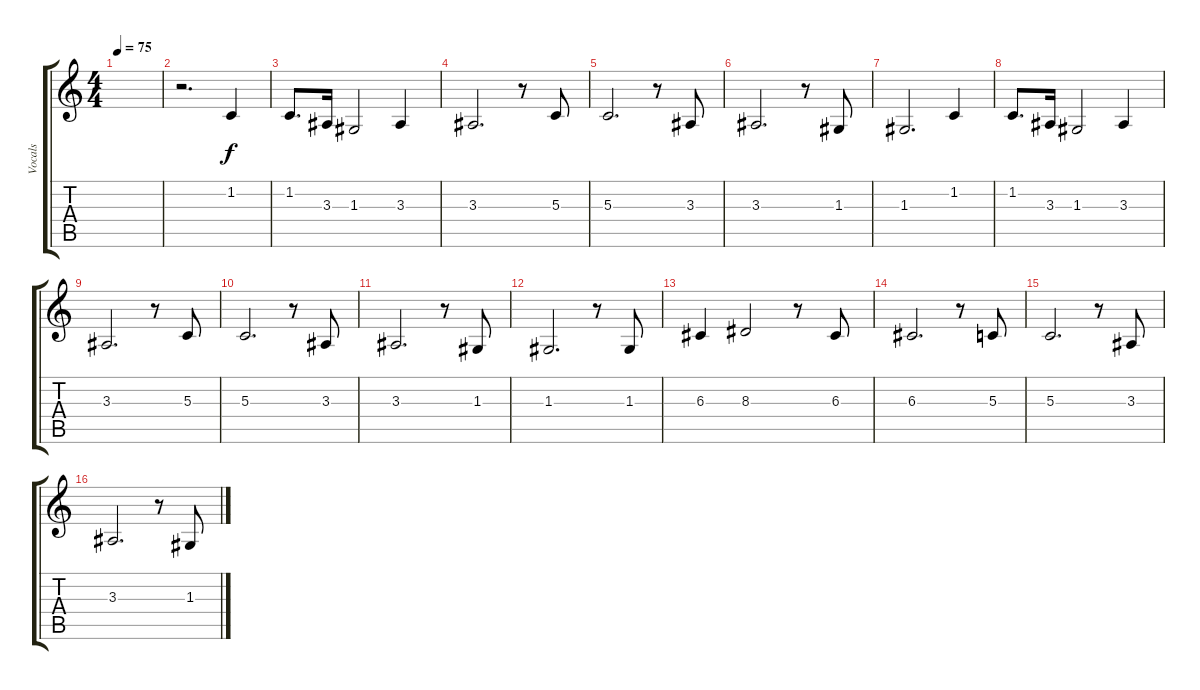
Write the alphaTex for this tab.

\track ("Vocals" "Vocals") {instrument mutedtrumpet}
\staff {score tabs}
\tuning (E4 B3 G3 D3 A2 E2) {hide}
\ts (4 4)
\tempo 75
\clef g2
\ks c
|
r.2{d} 1.2.4 |
1.2.8{d} 3.3.16 1.3.2 3.3.4 |
3.3.2{d} r.8 5.3.8 |
5.3.2{d} r.8 3.3.8 |
3.3.2{d} r.8 1.3.8 |
1.3.2{d} 1.2.4 |
1.2.8{d} 3.3.16 1.3.2 3.3.4 |
3.3.2{d} r.8 5.3.8 |
5.3.2{d} r.8 3.3.8 |
3.3.2{d} r.8 1.3.8 |
1.3.2{d} r.8 1.3.8 |
6.3.4 8.3.2 r.8 6.3.8 |
6.3.2{d} r.8 5.3.8 |
5.3.2{d} r.8 3.3.8 |
3.3.2{d} r.8 1.3.8
